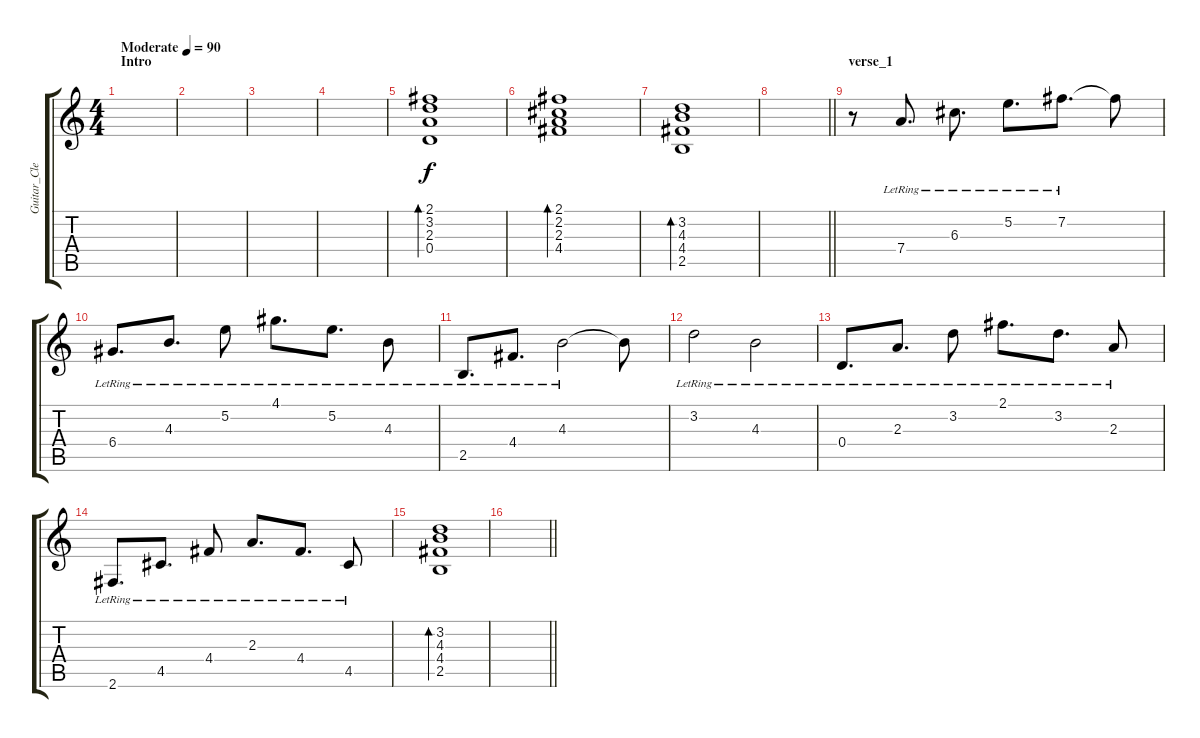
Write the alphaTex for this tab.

\track ("Guitar_Clean" "Guitar_Cle") {instrument electricguitarclean}
\staff {score tabs}
\tuning (E4 B3 G3 D3 A2 E2) {hide}
\ts (4 4)
\section ("" "Intro")
\tempo (90 "Moderate")
\clef g2
\ks c
|
|
|
|
(2.1 3.2 2.3 0.4).1{bd 240} |
(2.1 2.2 2.3 4.4).1{bd 240} |
(3.2 4.3 4.4 2.5).1{bd 240} |
\barLineRight lightlight
|
\section ("" "verse_1")
r.8 7.4{lr}.8{d} 6.3{lr}.8{d} 5.2{lr}.8{d} 7.2{lr}.8{d} 7.2{t}.8 |
6.4{lr}.8{d} 4.3{lr}.8{d} 5.2{lr}.8 4.1{lr}.8{d} 5.2{lr}.8{d} 4.3{lr}.8 |
2.5{lr}.8{d} 4.4{lr}.8{d} 4.3{lr}.2 4.3{t}.8 |
3.2{lr}.2 4.3{lr}.2 |
0.4{lr}.8{d} 2.3{lr}.8{d} 3.2{lr}.8 2.1{lr}.8{d} 3.2{lr}.8{d} 2.3{lr}.8 |
2.6{lr}.8{d} 4.5{lr}.8{d} 4.4{lr}.8 2.3{lr}.8{d} 4.4{lr}.8{d} 4.5{lr}.8 |
(3.2 4.3 4.4 2.5).1{bd 240} |
\barLineRight lightlight
